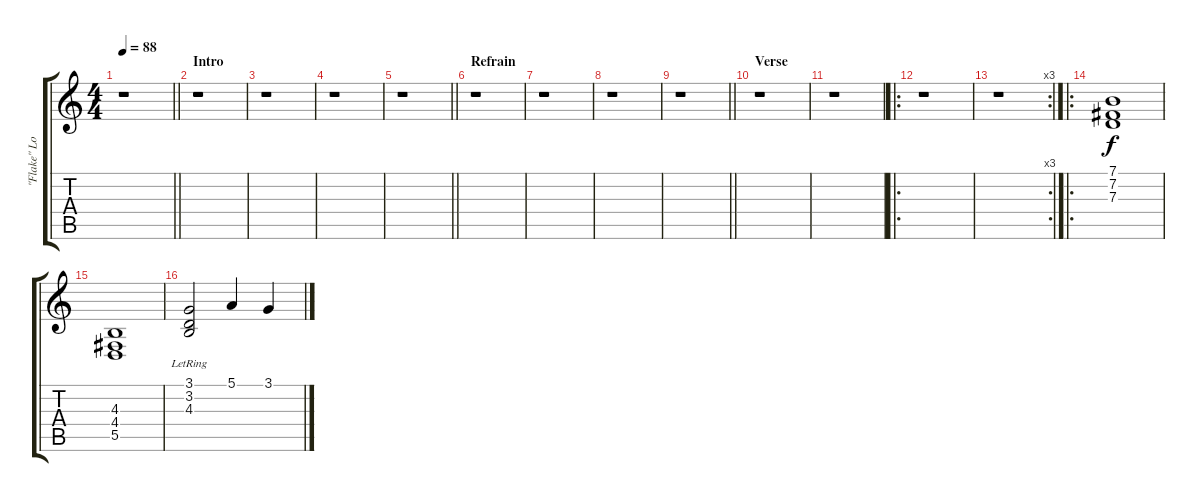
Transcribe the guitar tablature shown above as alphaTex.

\track ("\"Flake\" Lorenz" "\"Flake\" Lo") {instrument stringensemble1}
\staff {score tabs}
\tuning (E4 B3 G3 D3 A2 E2) {hide}
\ts (4 4)
\tempo 88
\clef g2
\barLineRight lightlight
\ks c
r.1{dy f instrument stringensemble1} |
\section ("" "Intro")
r.1 |
r.1 |
r.1 |
\barLineRight lightlight
r.1 |
\section ("" "Refrain")
r.1 |
r.1 |
r.1 |
\barLineRight lightlight
r.1 |
\section ("" "Verse")
r.1 |
r.1 |
\ro
r.1 |
\rc 3
r.1 |
\ro
(7.1 7.2 7.3).1 |
(4.3 4.4 5.5).1 |
(3.1 3.2{lr} 4.3{lr}).2 5.1.4 3.1.4
